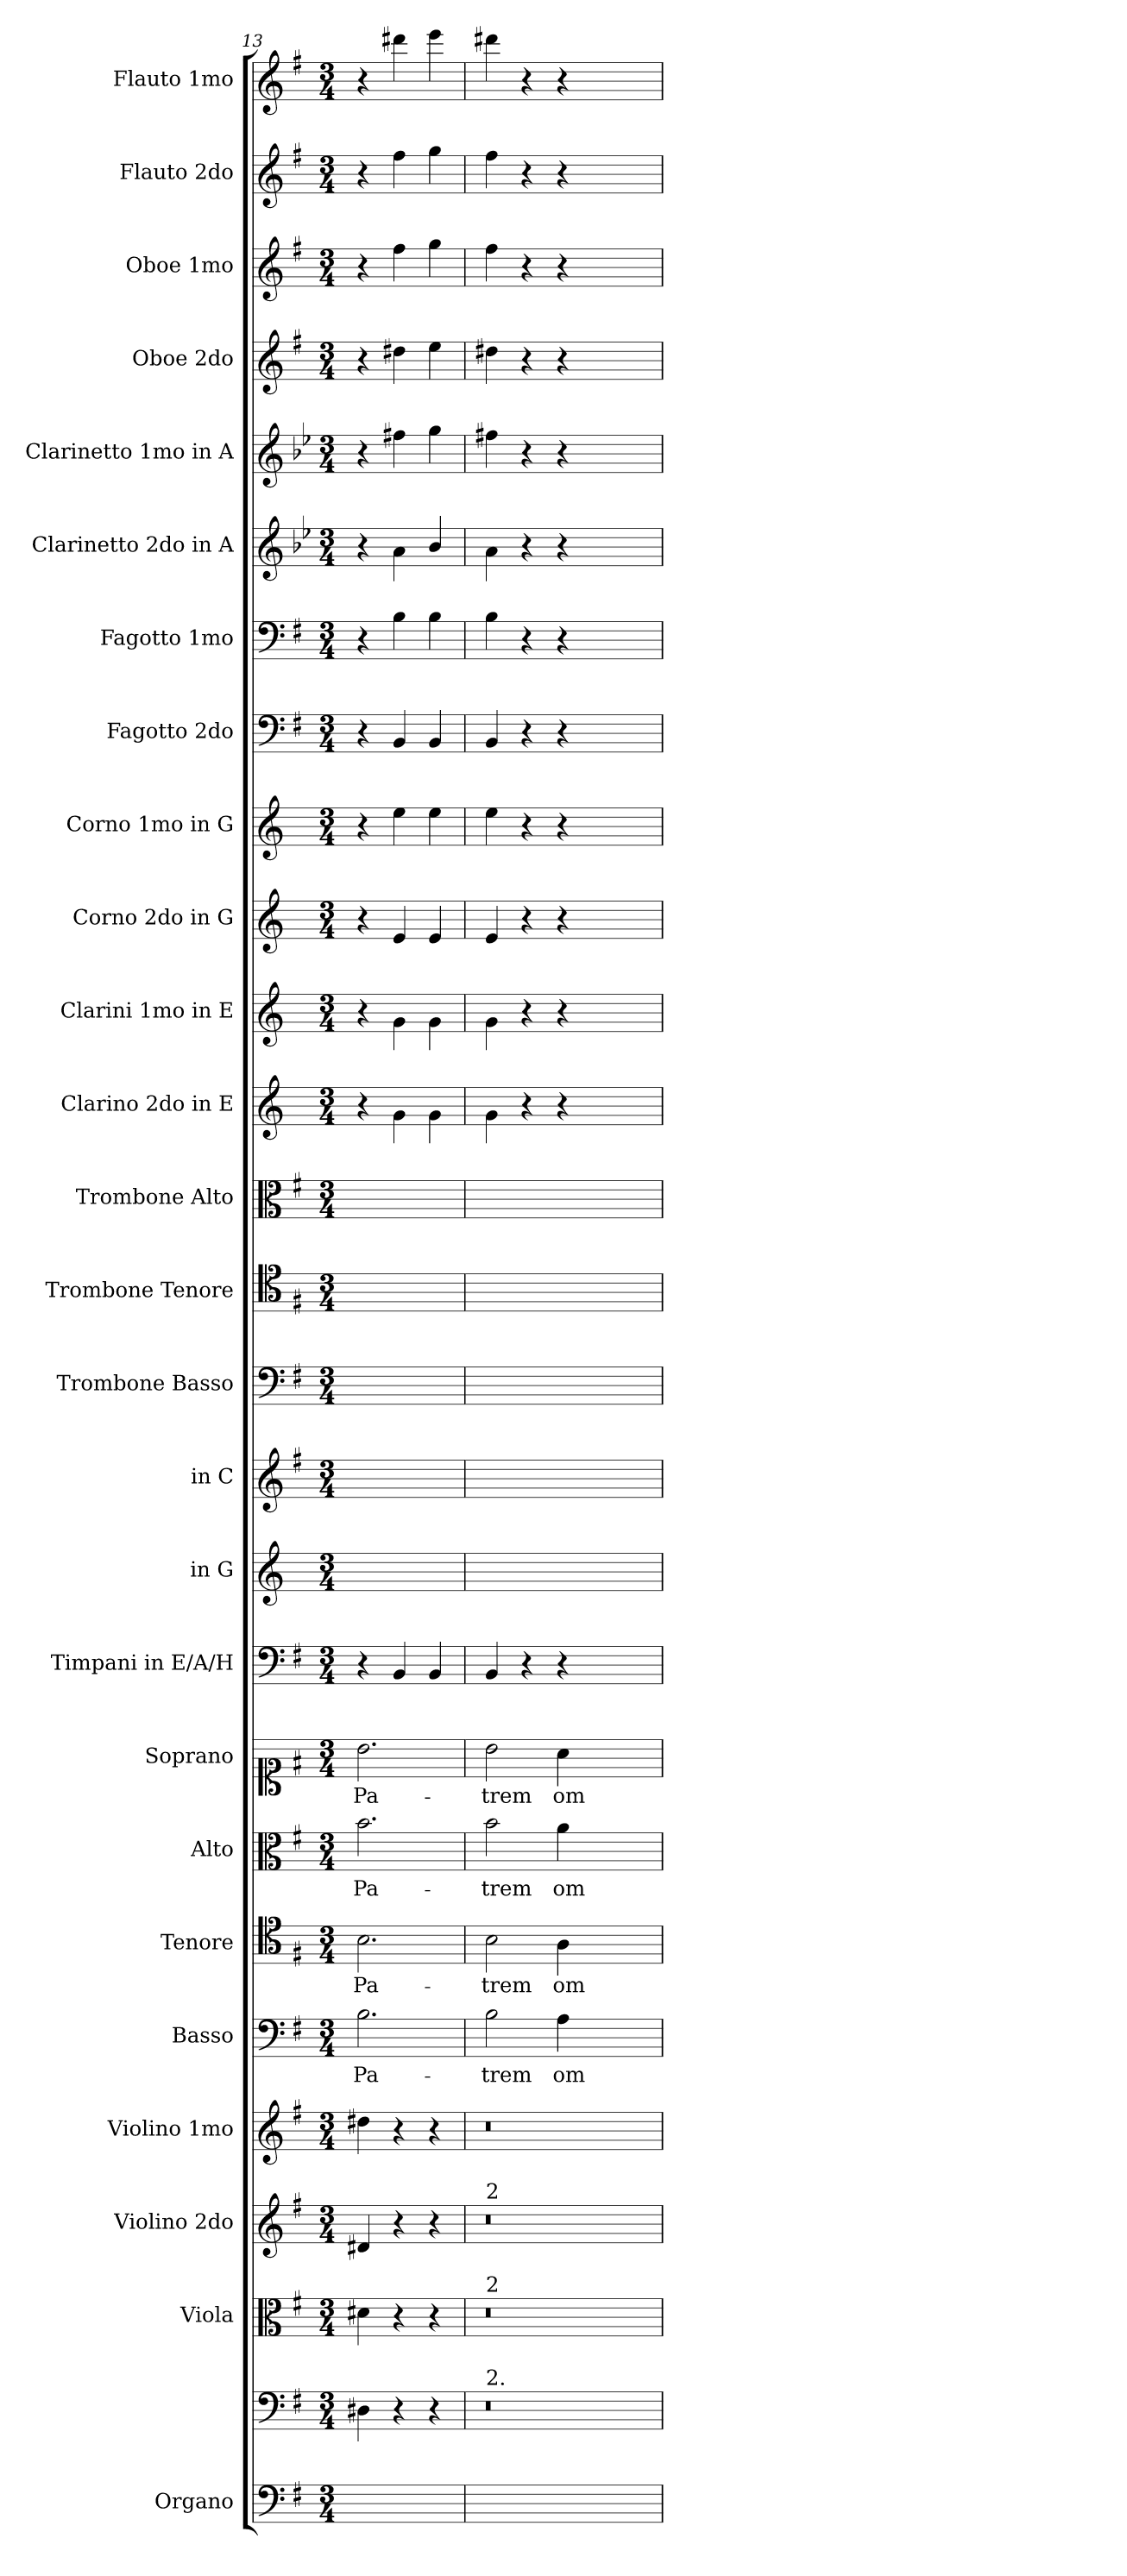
**kern	**kern	**kern	**kern	**kern	**kern	**text	**kern	**text	**kern	**text	**kern	**text	**kern	**kern	**kern	**kern	**kern	**kern	**kern	**kern	**kern	**kern	**kern	**kern	**kern	**kern	**kern	**kern	**kern	**kern
*part26	*part26	*part25	*part24	*part23	*part22	*part22	*part21	*part21	*part20	*part20	*part19	*part19	*part18	*part17	*part16	*part15	*part14	*part13	*part12	*part11	*part10	*part9	*part8	*part7	*part6	*part5	*part4	*part3	*part2	*part1
*staff27	*staff26	*staff25	*staff24	*staff23	*staff22	*staff22	*staff21	*staff21	*staff20	*staff20	*staff19	*staff19	*staff18	*staff17	*staff16	*staff15	*staff14	*staff13	*staff12	*staff11	*staff10	*staff9	*staff8	*staff7	*staff6	*staff5	*staff4	*staff3	*staff2	*staff1
*I"Organo	*	*I"Viola	*I"Violino 2do	*I"Violino 1mo	*I"Basso	*	*I"Tenore	*	*I"Alto	*	*I"Soprano	*	*I"Timpani in E/A/H	*I"in G	*I"in C	*I"Trombone Basso	*I"Trombone Tenore	*I"Trombone Alto	*I"Clarino 2do in E	*I"Clarini 1mo in E	*I"Corno 2do in G	*I"Corno 1mo in G	*I"Fagotto 2do	*I"Fagotto 1mo	*I"Clarinetto 2do in A	*I"Clarinetto 1mo in A	*I"Oboe 2do	*I"Oboe 1mo	*I"Flauto 2do	*I"Flauto 1mo
*I'Org	*	*I'Va	*	*	*I'B	*	*I'T	*	*I'A	*	*I'S	*	*I'Timp	*	*	*	*	*	*	*I'Clno I	*	*I'Cor I	*	*	*I'Cl II	*I'Cl I	*	*	*	*
*clefF4	*clefF4	*clefC3	*clefG2	*clefG2	*clefF4	*	*clefC4	*	*clefC3	*	*clefC1	*	*clefF4	*clefG2	*clefG2	*clefF4	*clefC4	*clefC3	*clefG2	*clefG2	*clefG2	*clefG2	*clefF4	*clefF4	*clefG2	*clefG2	*clefG2	*clefG2	*clefG2	*clefG2
*	*	*	*	*	*	*	*	*	*	*	*	*	*	*ITrd3c5	*	*	*	*	*ITrd-2c-4	*ITrd-2c-4	*ITrd3c5	*ITrd3c5	*	*	*ITrd2c3	*ITrd2c3	*	*	*	*
*k[f#]	*k[f#]	*k[f#]	*k[f#]	*k[f#]	*k[f#]	*	*k[f#]	*	*k[f#]	*	*k[f#]	*	*k[f#]	*k[f#]	*k[f#]	*k[f#]	*k[f#]	*k[f#]	*k[f#c#g#d#]	*k[f#c#g#d#]	*k[f#]	*k[f#]	*k[f#]	*k[f#]	*k[f#]	*k[f#]	*k[f#]	*k[f#]	*k[f#]	*k[f#]
*e:	*e:	*e:	*e:	*e:	*e:	*	*e:	*	*e:	*	*e:	*	*	*	*	*e:	*e:	*e:	*	*	*	*	*e:	*e:	*	*	*e:	*e:	*e:	*e:
*M3/4	*M3/4	*M3/4	*M3/4	*M3/4	*M3/4	*	*M3/4	*	*M3/4	*	*M3/4	*	*M3/4	*M3/4	*M3/4	*M3/4	*M3/4	*M3/4	*M3/4	*M3/4	*M3/4	*M3/4	*M3/4	*M3/4	*M3/4	*M3/4	*M3/4	*M3/4	*M3/4	*M3/4
=13	=13	=13	=13	=13	=13	=13	=13	=13	=13	=13	=13	=13	=13	=13	=13	=13	=13	=13	=13	=13	=13	=13	=13	=13	=13	=13	=13	=13	=13	=13
2.ryy	4D#X\	4d#X\	4d#X/	4dd#X\	2.B\	Pa-	2.B\	Pa-	2.b\	Pa-	2.b\	Pa-	4r	2.ryy	2.ryy	2.ryy	2.ryy	2.ryy	4r	4r	4r	4r	4r	4r	4r	4r	4r	4r	4r	4r
.	4r	4r	4r	4r	.	.	.	.	.	.	.	.	4BB/	.	.	.	.	.	4b\	4b\	4B/	4b\	4BB/	4B\	4f#\	4dd#X\	4dd#X\	4ff#\	4ff#\	4ddd#X\
.	4r	4r	4r	4r	.	.	.	.	.	.	.	.	4BB/	.	.	.	.	.	4b\	4b\	4B/	4b\	4BB/	4B\	4g/	4ee\	4ee\	4gg\	4gg\	4eee\
=14	=14	=14	=14	=14	=14	=14	=14	=14	=14	=14	=14	=14	=14	=14	=14	=14	=14	=14	=14	=14	=14	=14	=14	=14	=14	=14	=14	=14	=14	=14
!	!	!	!LO:TX:a:t=2	!	!	!	!	!	!	!	!	!	!	!	!	!	!	!	!	!	!	!	!	!	!	!	!	!	!	!
!	!	!LO:TX:a:t=2	!	!	!	!	!	!	!	!	!	!	!	!	!	!	!	!	!	!	!	!	!	!	!	!	!	!	!	!
!	!LO:TX:a:t=2.	!	!	!	!	!	!	!	!	!	!	!	!	!	!	!	!	!	!	!	!	!	!	!	!	!	!	!	!	!
!	!LO:N:vis=0	!LO:N:vis=0	!LO:N:vis=0	!LO:N:vis=0	!	!	!	!	!	!	!	!	!	!	!	!	!	!	!	!	!	!	!	!	!	!	!	!	!	!
2.ryy	1.r	1.r	1.r	1.r	2B\	-trem	2B\	-trem	2b\	-trem	2b\	-trem	4BB/	1.ryy	1.ryy	1.ryy	1.ryy	1.ryy	4b\	4b\	4B/	4b\	4BB/	4B\	4f#\	4dd#X\	4dd#X\	4ff#\	4ff#\	4ddd#X\
.	.	.	.	.	.	.	.	.	.	.	.	.	4r	.	.	.	.	.	4r	4r	4r	4r	4r	4r	4r	4r	4r	4r	4r	4r
.	.	.	.	.	4A\	om-	4A\	om-	4a\	om-	4a\	om-	4r	.	.	.	.	.	4r	4r	4r	4r	4r	4r	4r	4r	4r	4r	4r	4r
2.ryy	.	.	.	.	2.ryy	.	2.ryy	.	2.ryy	.	2.ryy	.	2.ryy	.	.	.	.	.	2.ryy	2.ryy	2.ryy	2.ryy	2.ryy	2.ryy	2.ryy	2.ryy	2.ryy	2.ryy	2.ryy	2.ryy
=	=	=	=	=	=	=	=	=	=	=	=	=	=	=	=	=	=	=	=	=	=	=	=	=	=	=	=	=	=	=
*-	*-	*-	*-	*-	*-	*-	*-	*-	*-	*-	*-	*-	*-	*-	*-	*-	*-	*-	*-	*-	*-	*-	*-	*-	*-	*-	*-	*-	*-	*-
